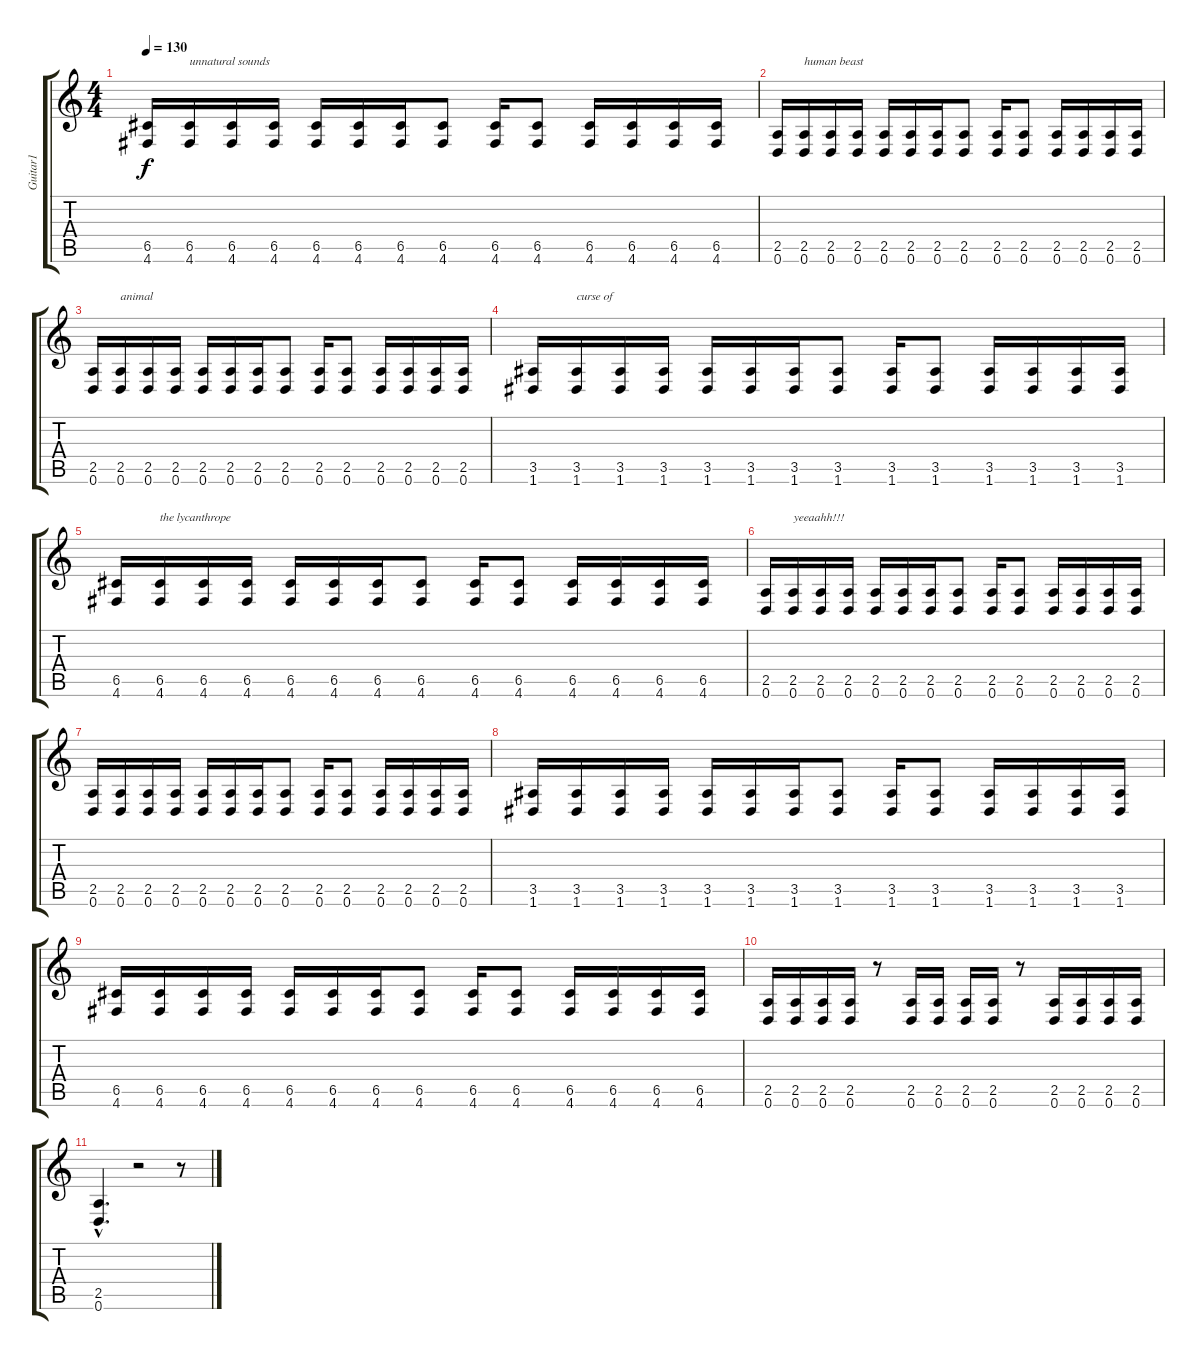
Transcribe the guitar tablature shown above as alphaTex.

\track ("Guitar1" "Guitar1") {instrument distortionguitar}
\staff {score tabs}
\tuning (D4 A3 F3 C3 G2 D2) {hide}
\ts (4 4)
\tempo 130
\clef g2
\ks c
(6.5 4.6).16{dy f} (6.5 4.6).16{txt "unnatural sounds"} (6.5 4.6).16 (6.5 4.6).16 (6.5 4.6).16 (6.5 4.6).16 (6.5 4.6).16 (6.5 4.6).8 (6.5 4.6).16 (6.5 4.6).8 (6.5 4.6).16 (6.5 4.6).16 (6.5 4.6).16 (6.5 4.6).16 |
(2.5 0.6).16 (2.5 0.6).16{txt "human beast"} (2.5 0.6).16 (2.5 0.6).16 (2.5 0.6).16 (2.5 0.6).16 (2.5 0.6).16 (2.5 0.6).8 (2.5 0.6).16 (2.5 0.6).8 (2.5 0.6).16 (2.5 0.6).16 (2.5 0.6).16 (2.5 0.6).16 |
(2.5 0.6).16 (2.5 0.6).16{txt "animal"} (2.5 0.6).16 (2.5 0.6).16 (2.5 0.6).16 (2.5 0.6).16 (2.5 0.6).16 (2.5 0.6).8 (2.5 0.6).16 (2.5 0.6).8 (2.5 0.6).16 (2.5 0.6).16 (2.5 0.6).16 (2.5 0.6).16 |
(3.5 1.6).16 (3.5 1.6).16{txt "curse of"} (3.5 1.6).16 (3.5 1.6).16 (3.5 1.6).16 (3.5 1.6).16 (3.5 1.6).16 (3.5 1.6).8 (3.5 1.6).16 (3.5 1.6).8 (3.5 1.6).16 (3.5 1.6).16 (3.5 1.6).16 (3.5 1.6).16 |
(6.5 4.6).16 (6.5 4.6).16{txt "the lycanthrope"} (6.5 4.6).16 (6.5 4.6).16 (6.5 4.6).16 (6.5 4.6).16 (6.5 4.6).16 (6.5 4.6).8 (6.5 4.6).16 (6.5 4.6).8 (6.5 4.6).16 (6.5 4.6).16 (6.5 4.6).16 (6.5 4.6).16 |
(2.5 0.6).16 (2.5 0.6).16{txt "yeeaahh!!!"} (2.5 0.6).16 (2.5 0.6).16 (2.5 0.6).16 (2.5 0.6).16 (2.5 0.6).16 (2.5 0.6).8 (2.5 0.6).16 (2.5 0.6).8 (2.5 0.6).16 (2.5 0.6).16 (2.5 0.6).16 (2.5 0.6).16 |
(2.5 0.6).16 (2.5 0.6).16 (2.5 0.6).16 (2.5 0.6).16 (2.5 0.6).16 (2.5 0.6).16 (2.5 0.6).16 (2.5 0.6).8 (2.5 0.6).16 (2.5 0.6).8 (2.5 0.6).16 (2.5 0.6).16 (2.5 0.6).16 (2.5 0.6).16 |
(3.5 1.6).16 (3.5 1.6).16 (3.5 1.6).16 (3.5 1.6).16 (3.5 1.6).16 (3.5 1.6).16 (3.5 1.6).16 (3.5 1.6).8 (3.5 1.6).16 (3.5 1.6).8 (3.5 1.6).16 (3.5 1.6).16 (3.5 1.6).16 (3.5 1.6).16 |
(6.5 4.6).16 (6.5 4.6).16 (6.5 4.6).16 (6.5 4.6).16 (6.5 4.6).16 (6.5 4.6).16 (6.5 4.6).16 (6.5 4.6).8 (6.5 4.6).16 (6.5 4.6).8 (6.5 4.6).16 (6.5 4.6).16 (6.5 4.6).16 (6.5 4.6).16 |
(2.5 0.6).16 (2.5 0.6).16 (2.5 0.6).16 (2.5 0.6).16 r.8 (2.5 0.6).16 (2.5 0.6).16 (2.5 0.6).16 (2.5 0.6).16 r.8 (2.5 0.6).16 (2.5 0.6).16 (2.5 0.6).16 (2.5 0.6).16 |
(2.5{hac} 0.6{hac}).4{d} r.2 r.8
